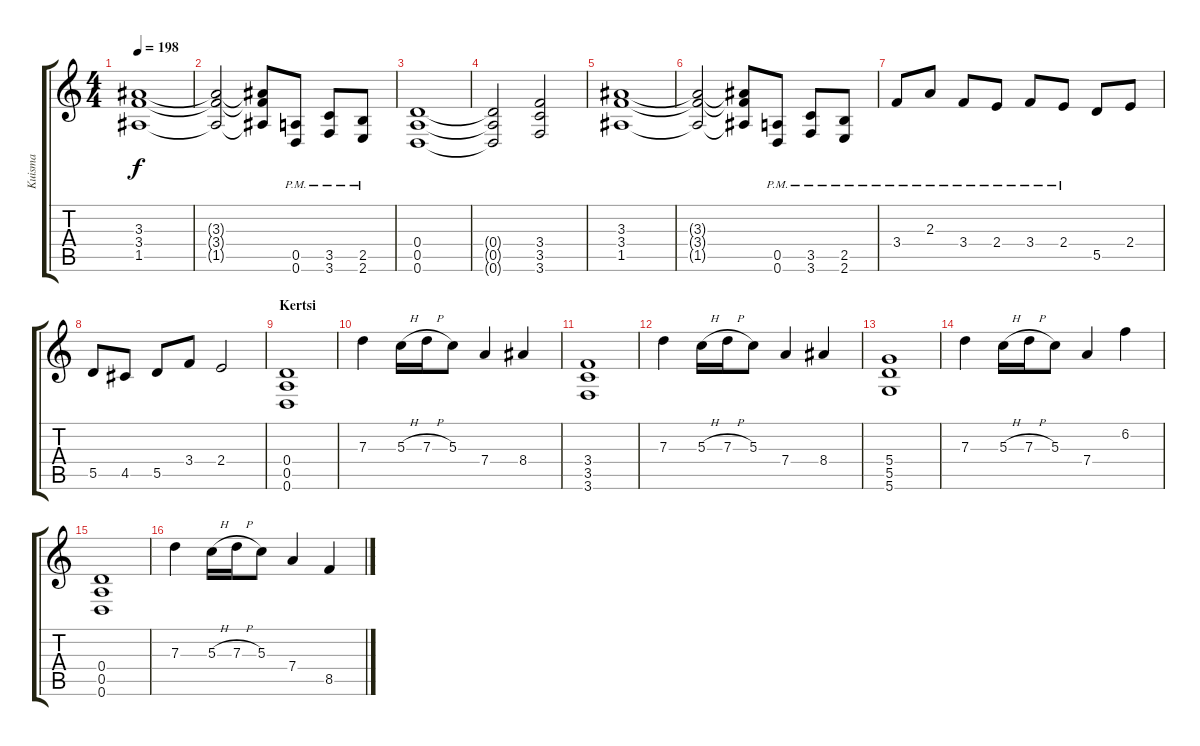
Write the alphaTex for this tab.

\track ("Kuisma" "Kuisma") {instrument distortionguitar}
\staff {score tabs}
\tuning (E4 B3 G3 D3 A2 D2) {hide}
\ts (4 4)
\tempo 198
\clef g2
\ks c
(3.3 3.4 1.5).1{dy f} |
(3.3{t} 3.4{t} 1.5{t}).2 (3.3{t} 3.4{t} 1.5{t}).8 (0.5 0.6{pm}).8 (3.5 3.6{pm}).8 (2.5 2.6{pm}).8 |
(0.4 0.5 0.6).1 |
(0.4{t} 0.5{t} 0.6{t}).2 (3.4 3.5 3.6).2 |
(3.3 3.4 1.5).1 |
(3.3{t} 3.4{t} 1.5{t}).2 (3.3{t} 3.4{t} 1.5{t}).8 (0.5{pm} 0.6{pm}).8 (3.5{pm} 3.6{pm}).8 (2.5{pm} 2.6{pm}).8 |
3.4{pm}.8{instrument overdrivenguitar} 2.3{pm}.8 3.4{pm}.8 2.4{pm}.8 3.4{pm}.8 2.4{pm}.8 5.5.8 2.4.8 |
5.5.8 4.5.8 5.5.8 3.4.8 2.4.2 |
\section ("" "Kertsi")
(0.4 0.5 0.6).1{instrument distortionguitar} |
7.3.4 5.3{h}.16 7.3{h}.16 5.3.8 7.4.4 8.4.4 |
(3.4 3.5 3.6).1 |
7.3.4 5.3{h}.16 7.3{h}.16 5.3.8 7.4.4 8.4.4 |
(5.4 5.5 5.6).1 |
7.3.4 5.3{h}.16 7.3{h}.16 5.3.8 7.4.4 6.2.4 |
(0.4 0.5 0.6).1 |
7.3.4 5.3{h}.16 7.3{h}.16 5.3.8 7.4.4 8.5.4
